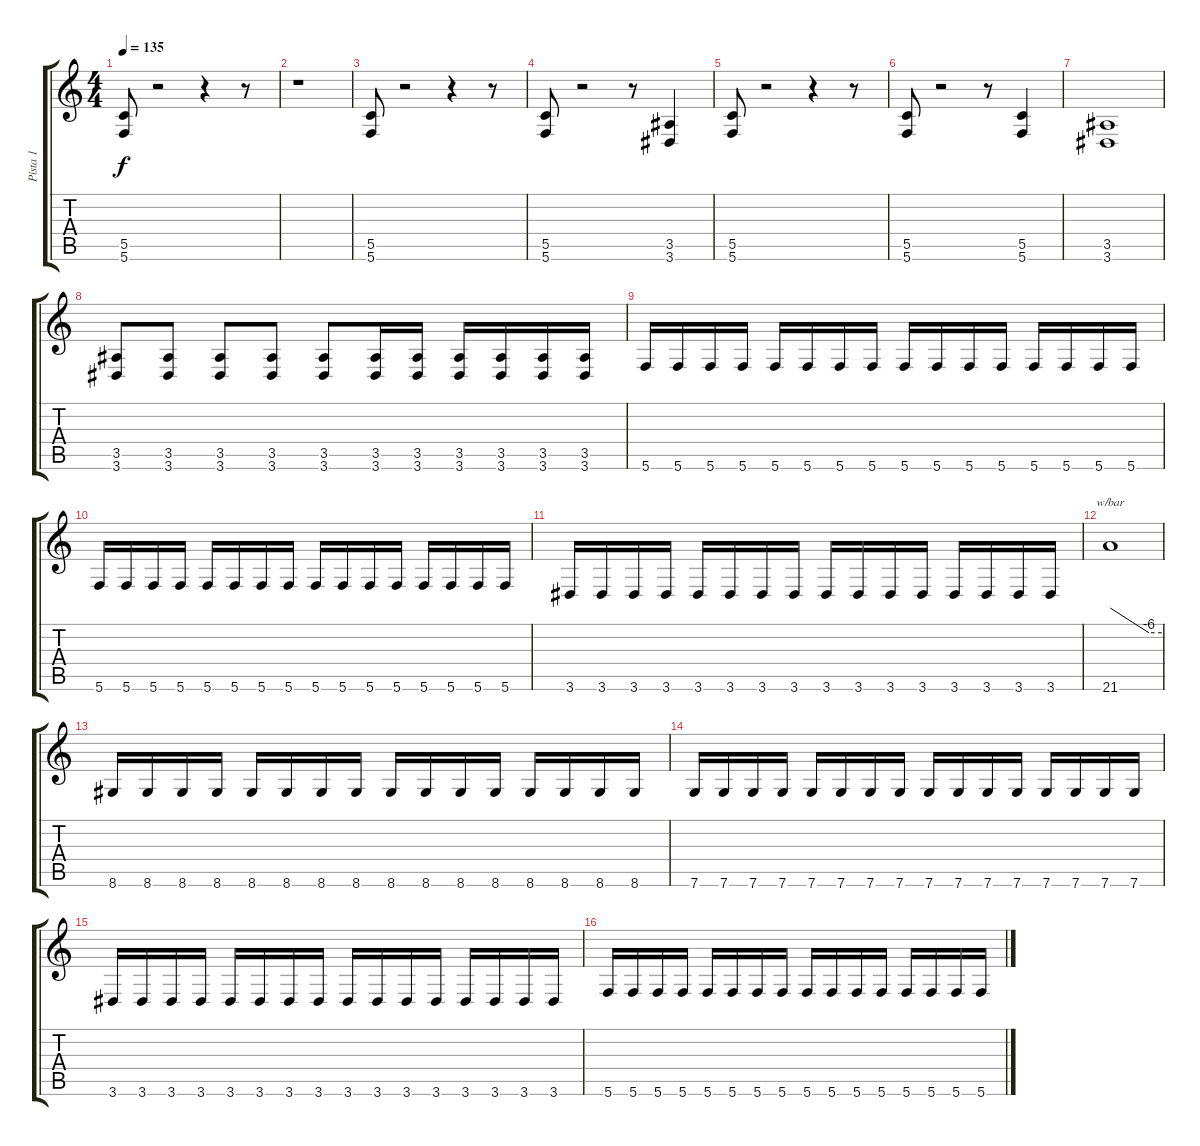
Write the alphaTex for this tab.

\track ("Pista 1" "Pista 1") {instrument distortionguitar}
\staff {score tabs}
\tuning (D4 A3 F3 C3 G2 C2) {hide}
\ts (4 4)
\tempo 135
\clef g2
\ks c
(5.5 5.6).8{dy f} r.2 r.4 r.8 |
r.1 |
(5.5 5.6).8 r.2 r.4 r.8 |
(5.5 5.6).8 r.2 r.8 (3.5 3.6).4 |
(5.5 5.6).8 r.2 r.4 r.8 |
(5.5 5.6).8 r.2 r.8 (5.5 5.6).4 |
(3.5 3.6).1 |
(3.5 3.6).8 (3.5 3.6).8 (3.5 3.6).8 (3.5 3.6).8 (3.5 3.6).8 (3.5 3.6).16 (3.5 3.6).16 (3.5 3.6).16 (3.5 3.6).16 (3.5 3.6).16 (3.5 3.6).16 |
5.6.16 5.6.16 5.6.16 5.6.16 5.6.16 5.6.16 5.6.16 5.6.16 5.6.16 5.6.16 5.6.16 5.6.16 5.6.16 5.6.16 5.6.16 5.6.16 |
5.6.16 5.6.16 5.6.16 5.6.16 5.6.16 5.6.16 5.6.16 5.6.16 5.6.16 5.6.16 5.6.16 5.6.16 5.6.16 5.6.16 5.6.16 5.6.16 |
3.6.16 3.6.16 3.6.16 3.6.16 3.6.16 3.6.16 3.6.16 3.6.16 3.6.16 3.6.16 3.6.16 3.6.16 3.6.16 3.6.16 3.6.16 3.6.16 |
21.6.1{tbe (custom default 0 0 45 -24 60 -24)} |
8.6.16 8.6.16 8.6.16 8.6.16 8.6.16 8.6.16 8.6.16 8.6.16 8.6.16 8.6.16 8.6.16 8.6.16 8.6.16 8.6.16 8.6.16 8.6.16 |
7.6.16 7.6.16 7.6.16 7.6.16 7.6.16 7.6.16 7.6.16 7.6.16 7.6.16 7.6.16 7.6.16 7.6.16 7.6.16 7.6.16 7.6.16 7.6.16 |
3.6.16 3.6.16 3.6.16 3.6.16 3.6.16 3.6.16 3.6.16 3.6.16 3.6.16 3.6.16 3.6.16 3.6.16 3.6.16 3.6.16 3.6.16 3.6.16 |
5.6.16 5.6.16 5.6.16 5.6.16 5.6.16 5.6.16 5.6.16 5.6.16 5.6.16 5.6.16 5.6.16 5.6.16 5.6.16 5.6.16 5.6.16 5.6.16
